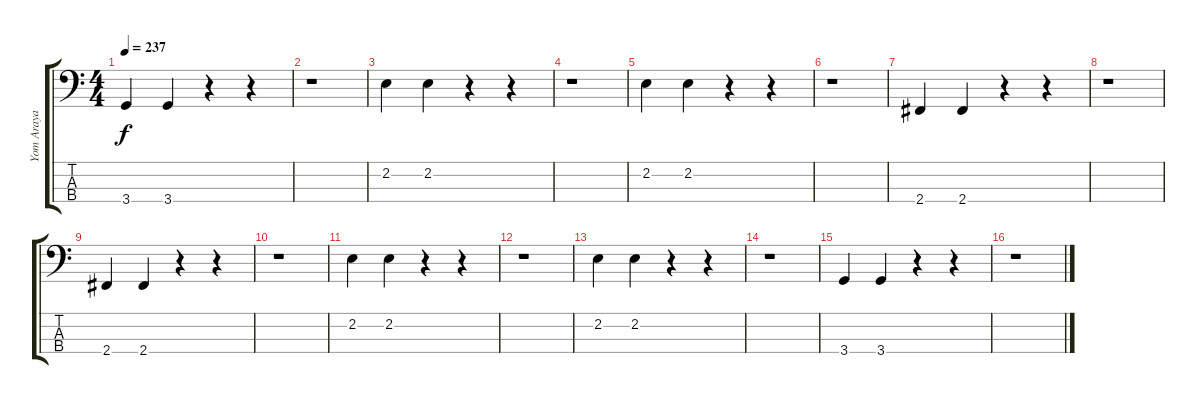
\track ("Yom Araya" "Yom Araya") {instrument slapbass2}
\staff {score tabs}
\tuning (G2 D2 A1 E1) {hide}
\ts (4 4)
\tempo 237
\clef f4
\ks c
3.4.4{dy f} 3.4.4 r.4 r.4 |
r.1 |
2.2.4 2.2.4 r.4 r.4 |
r.1 |
2.2.4 2.2.4 r.4 r.4 |
r.1 |
2.4.4 2.4.4 r.4 r.4 |
r.1 |
2.4.4 2.4.4 r.4 r.4 |
r.1 |
2.2.4 2.2.4 r.4 r.4 |
r.1 |
2.2.4 2.2.4 r.4 r.4 |
r.1 |
3.4.4 3.4.4 r.4 r.4 |
r.1
